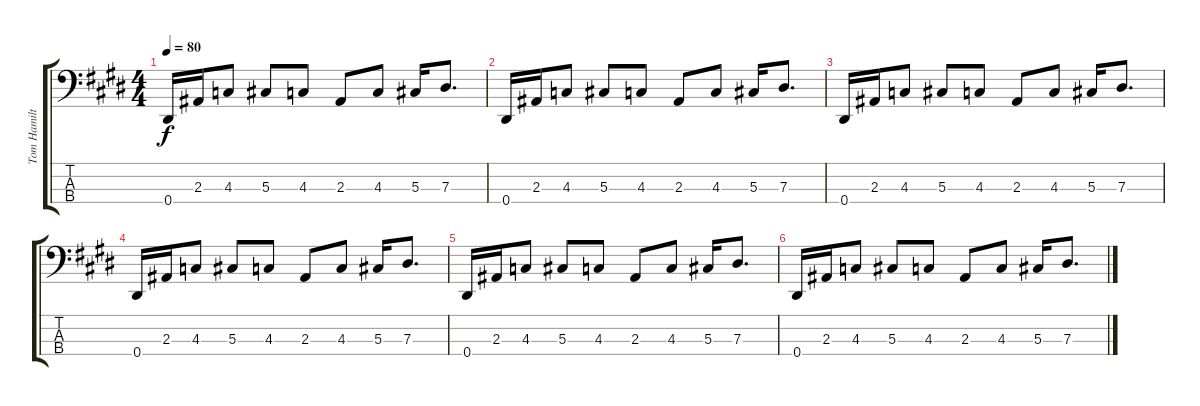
\track ("Tom Hamilton (Bass)" "Tom Hamilt") {instrument electricbassfinger}
\staff {score tabs}
\tuning (Gb2 Db2 Ab1 Eb1) {hide}
\ts (4 4)
\tempo 80
\clef f4
\ks e
0.4.16{dy f} 2.3.16 4.3.8 5.3.8 4.3.8 2.3.8 4.3.8 5.3.16 7.3.8{d} |
0.4.16 2.3.16 4.3.8 5.3.8 4.3.8 2.3.8 4.3.8 5.3.16 7.3.8{d} |
0.4.16 2.3.16 4.3.8 5.3.8 4.3.8 2.3.8 4.3.8 5.3.16 7.3.8{d} |
0.4.16 2.3.16 4.3.8 5.3.8 4.3.8 2.3.8 4.3.8 5.3.16 7.3.8{d} |
0.4.16 2.3.16 4.3.8 5.3.8 4.3.8 2.3.8 4.3.8 5.3.16 7.3.8{d} |
0.4.16 2.3.16 4.3.8 5.3.8 4.3.8 2.3.8 4.3.8 5.3.16 7.3.8{d}
